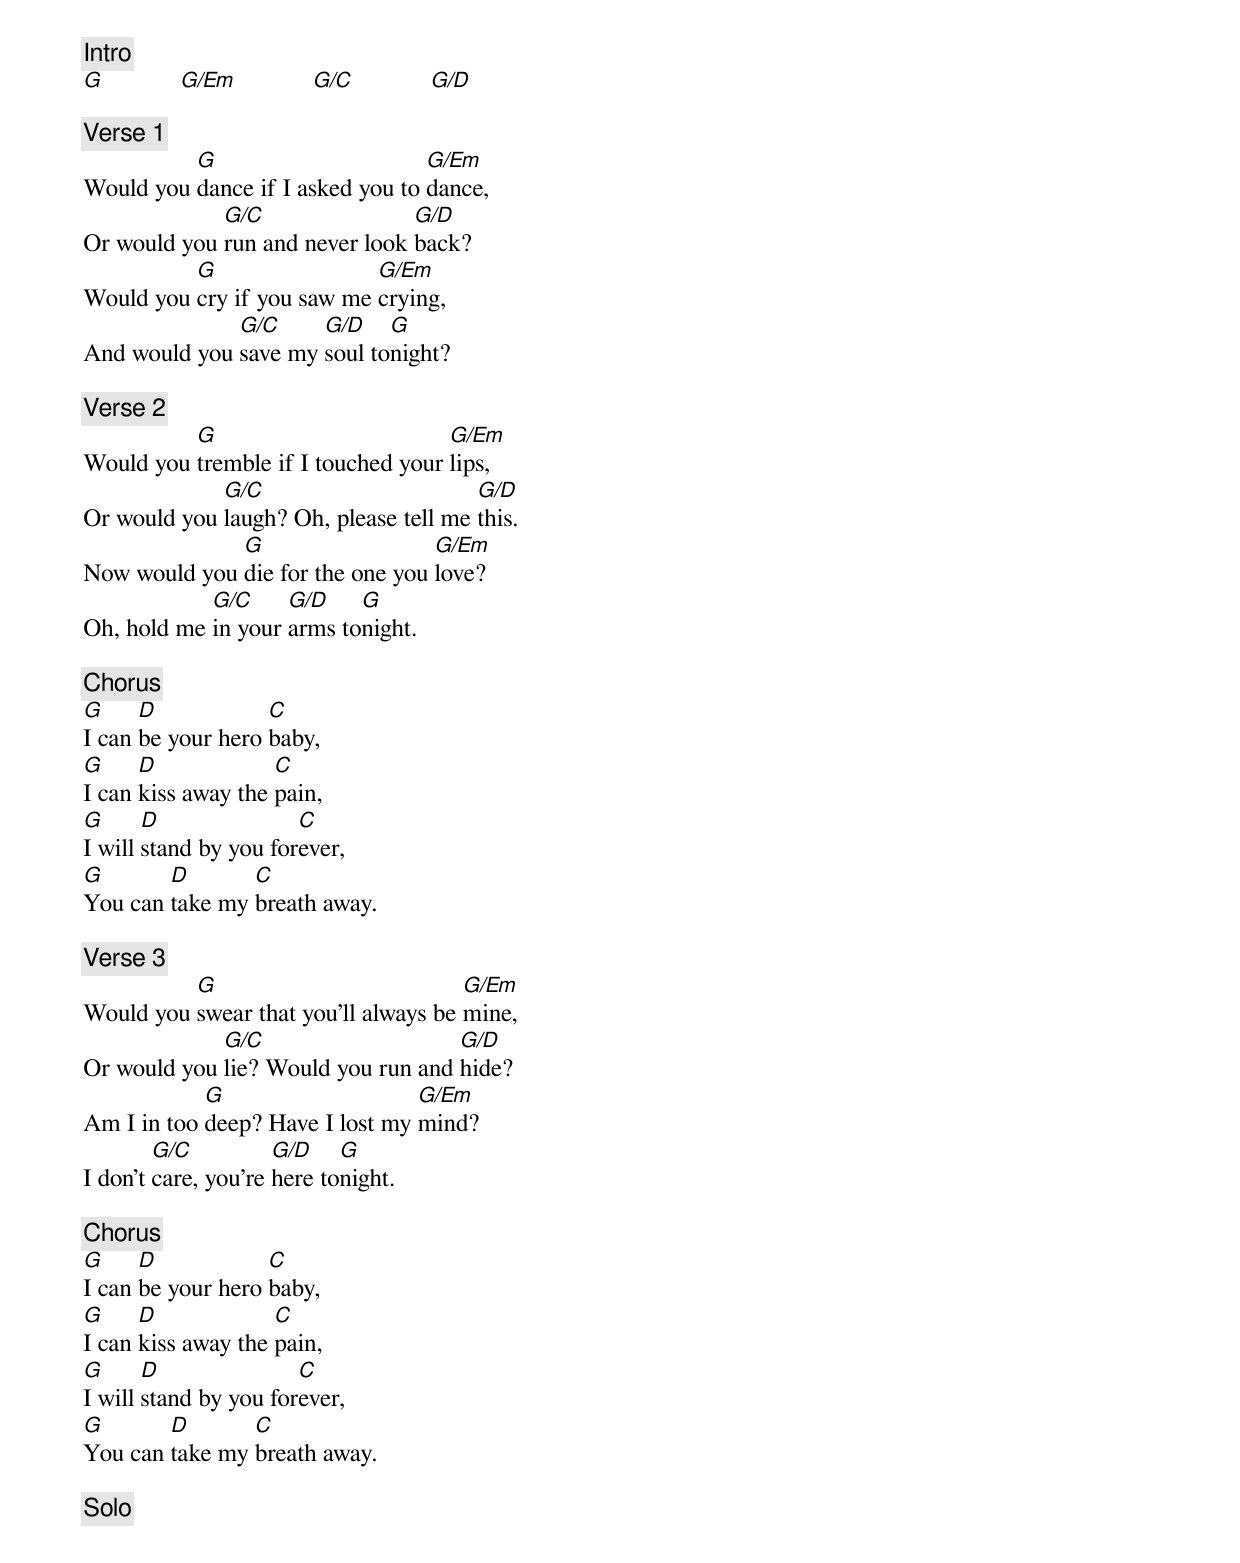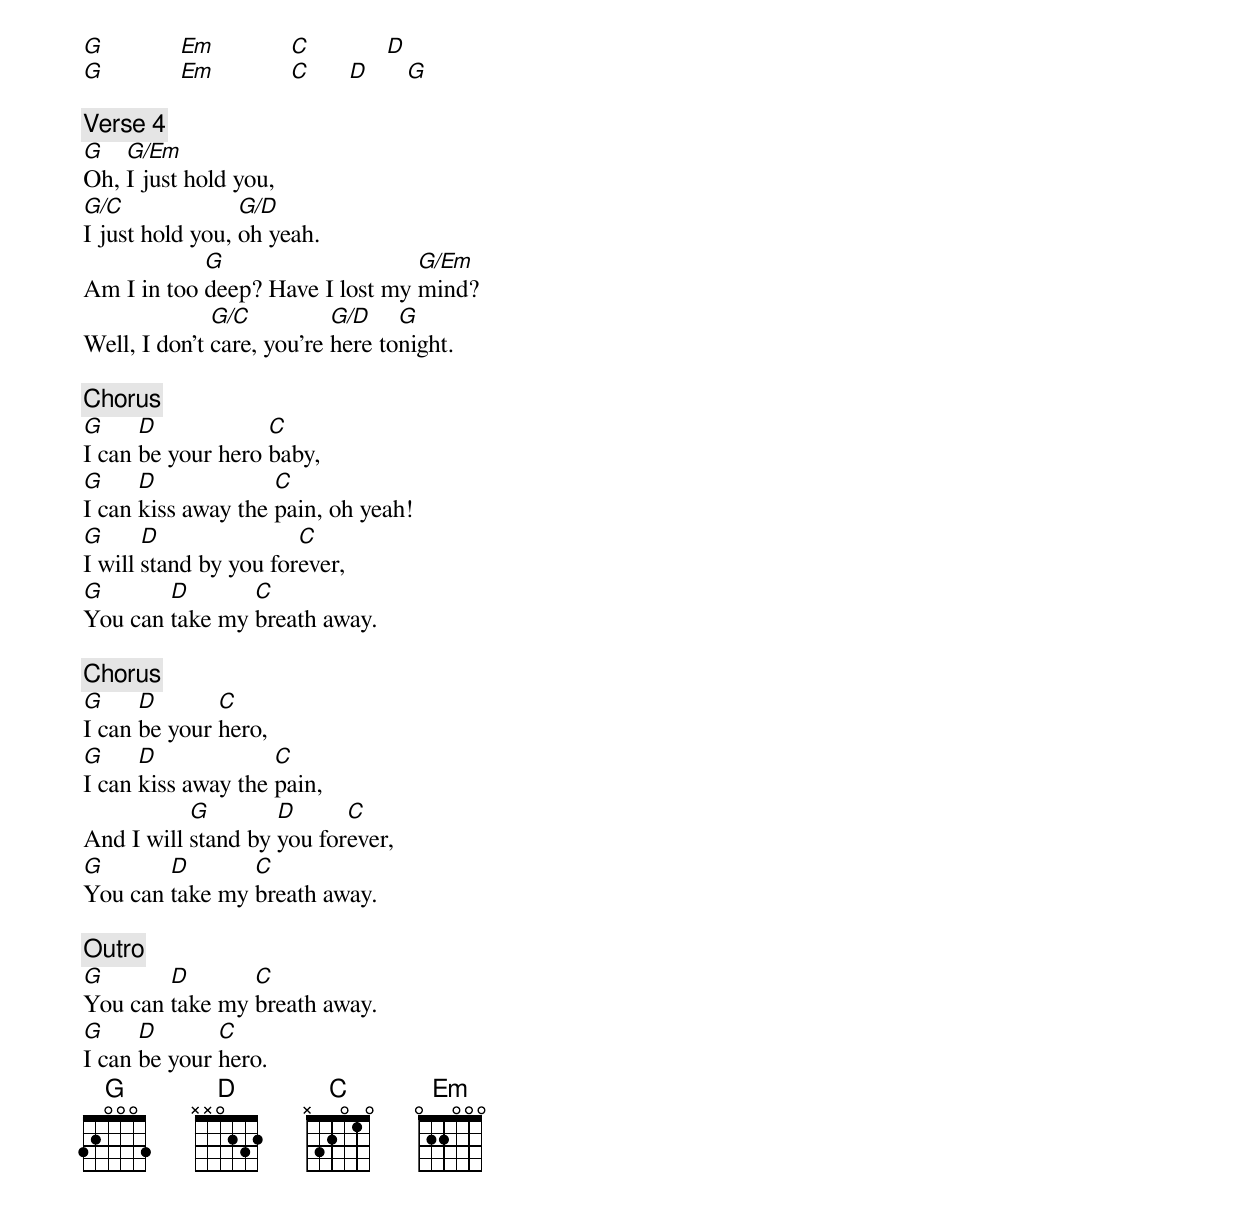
{c: Intro}
[G]            [G/Em]            [G/C]            [G/D]

{c: Verse 1}
Would you [G]dance if I asked you to [G/Em]dance,
Or would you [G/C]run and never look [G/D]back?
Would you [G]cry if you saw me [G/Em]crying,
And would you [G/C]save my [G/D]soul to[G]night?

{c: Verse 2}
Would you [G]tremble if I touched your [G/Em]lips,
Or would you [G/C]laugh? Oh, please tell me [G/D]this.
Now would you [G]die for the one you [G/Em]love?
Oh, hold me [G/C]in your [G/D]arms to[G]night.

{c: Chorus}
[G]I can [D]be your hero [C]baby,
[G]I can [D]kiss away the [C]pain,
[G]I will [D]stand by you for[C]ever,
[G]You can [D]take my [C]breath away.

{c: Verse 3}
Would you [G]swear that you'll always be [G/Em]mine,
Or would you [G/C]lie? Would you run and [G/D]hide?
Am I in too [G]deep? Have I lost my [G/Em]mind?
I don't [G/C]care, you're [G/D]here to[G]night.

{c: Chorus}
[G]I can [D]be your hero [C]baby,
[G]I can [D]kiss away the [C]pain,
[G]I will [D]stand by you for[C]ever,
[G]You can [D]take my [C]breath away.

{c: Solo}
[G]            [Em]            [C]            [D]
[G]            [Em]            [C]      [D]      [G]

{c: Verse 4}
[G]Oh, [G/Em]I just hold you,
[G/C]I just hold you, [G/D]oh yeah.
Am I in too [G]deep? Have I lost my [G/Em]mind?
Well, I don't [G/C]care, you're [G/D]here to[G]night.

{c: Chorus}
[G]I can [D]be your hero [C]baby,
[G]I can [D]kiss away the [C]pain, oh yeah!
[G]I will [D]stand by you for[C]ever,
[G]You can [D]take my [C]breath away.

{c: Chorus}
[G]I can [D]be your [C]hero,
[G]I can [D]kiss away the [C]pain,
And I will [G]stand by [D]you for[C]ever,
[G]You can [D]take my [C]breath away.

{c: Outro}
[G]You can [D]take my [C]breath away.
[G]I can [D]be your [C]hero.
